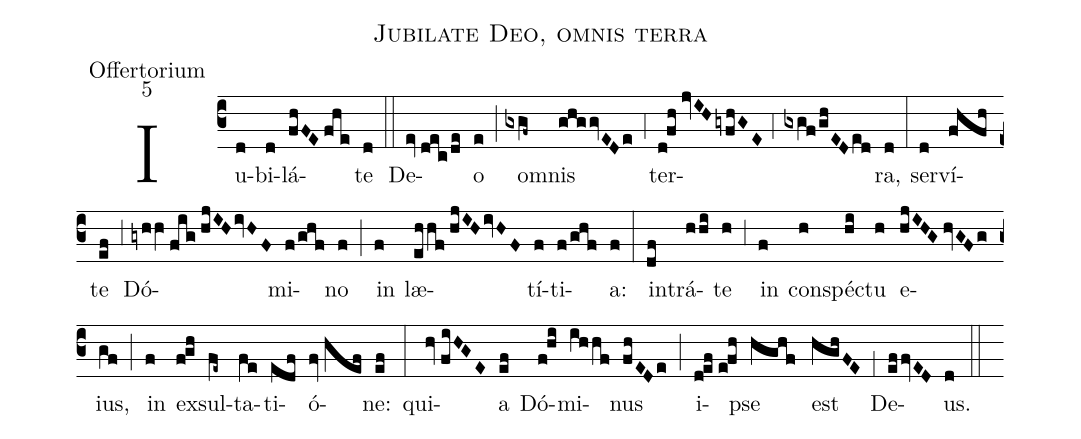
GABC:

name:Jubilate Deo, omnis terra;
office-part:Offertorium;
mode:5;
%%
(c3) Iu(d)bi(d)lá(fhFE//fhe)te(d) (::)
De(ev//dec/de)o(e) (;) o(gxgf~)mnis(ghggvEDe) (,4) ter(d!fh//jvIH/gyfhGE,4gxgf/ghED/ed)ra,(d) (:)
ser(d)ví(fhfh)te(ef) (,3) Dó(gyhhV//fig//hjIH/ivHF)mi(f/ghf)no(f) (;) in(f) læ(ehhf//hjIH/ivHF)tí(f)ti(f/ghf)a:(f) (:)
in(df)trá(hhi)te(h) (,3) in(f) con(h)spé(hi)ctu(h) e(hjIHG//hvGFg)ius,(gf) (;) in(f) ex(f!gh)sul(fe~)ta(fe)ti(edf)ó(fv//hef)ne:(ef) (:)
qui(hv//fiHGE)a(ef) Dó(f!hi)mi(ihhf)nus(fhEDe) (;) i(d!ef//e!fh)pse(hghf) est(hghFE) (,1) De(effvED)us.(d) (::)
